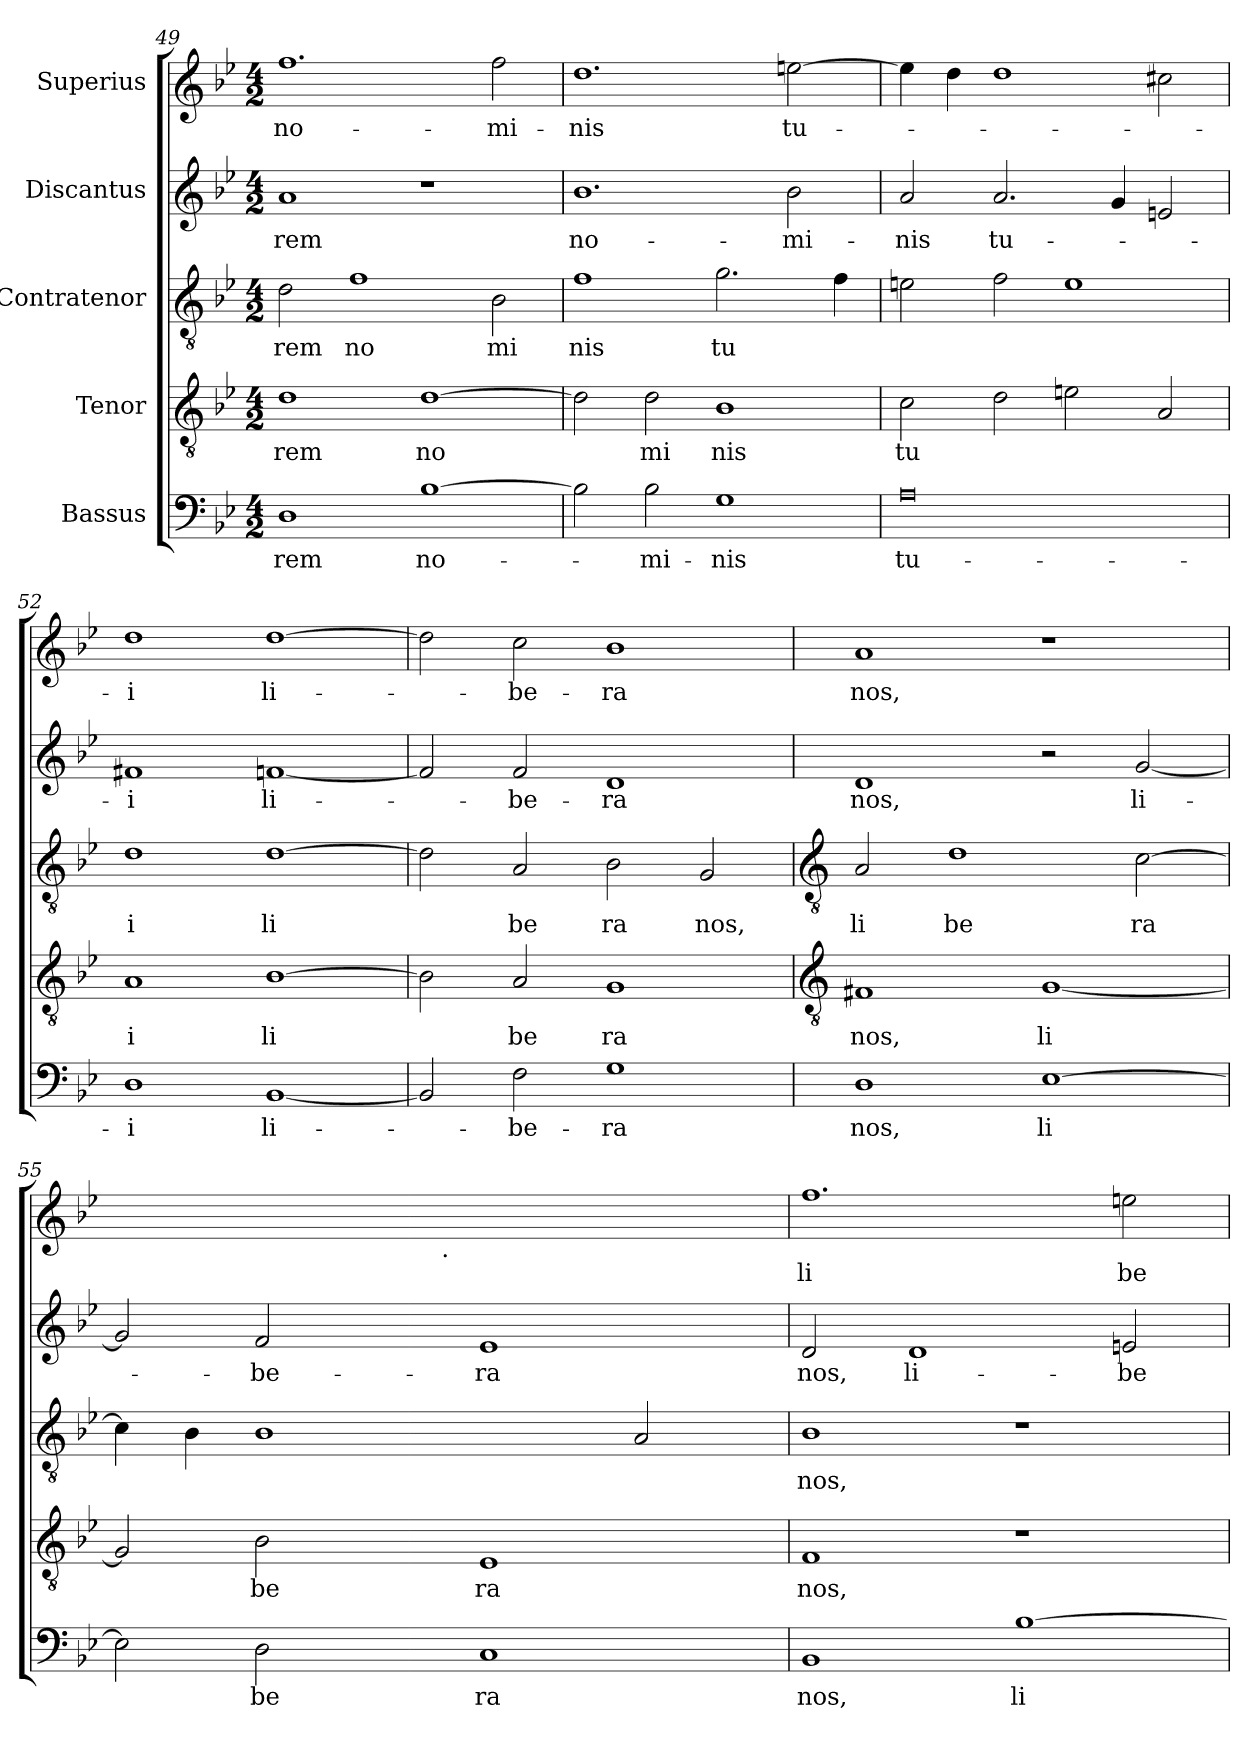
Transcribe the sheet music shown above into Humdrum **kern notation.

**kern	**text	**kern	**text	**kern	**text	**kern	**text	**kern	**text
*part5	*part5	*part4	*part4	*part3	*part3	*part2	*part2	*part1	*part1
*staff5	*staff5	*staff4	*staff4	*staff3	*staff3	*staff2	*staff2	*staff1	*staff1
*I"Bassus	*	*I"Tenor	*	*I"Contratenor	*	*I"Discantus	*	*I"Superius	*
*clefF4	*	*clefGv2	*	*clefGv2	*	*clefG2	*	*clefG2	*
*k[b-e-]	*	*k[b-e-]	*	*k[b-e-]	*	*k[b-e-]	*	*k[b-e-]	*
*B-:	*	*B-:	*	*B-:	*	*B-:	*	*B-:	*
*M4/2	*	*M4/2	*	*M4/2	*	*M4/2	*	*M4/2	*
=49	=49	=49	=49	=49	=49	=49	=49	=49	=49
!	!LO:LY:b	!	!LO:LY:b	!	!LO:LY:b	!	!LO:LY:b	!	!LO:LY:b
1D	-rem	1d	rem	2d\	rem	1a	-rem	1.ff	no-
!	!	!	!	!	!LO:LY:b	!	!	!	!
.	.	.	.	1f	no	.	.	.	.
!	!LO:LY:b	!	!LO:LY:b	!	!	!	!	!	!
[1B-	no-	[1d	no	.	.	1r	.	.	.
!	!	!	!	!	!LO:LY:b	!	!	!	!LO:LY:b
.	.	.	.	2B-\	mi	.	.	2ff\	-mi-
=50	=50	=50	=50	=50	=50	=50	=50	=50	=50
!	!	!	!	!	!LO:LY:b	!	!LO:LY:b	!	!LO:LY:b
2B-\]	.	2d\]	.	1f	nis	1.b-	no-	1.dd	-nis
!	!LO:LY:b	!	!LO:LY:b	!	!	!	!	!	!
2B-\	-mi-	2d\	mi	.	.	.	.	.	.
!	!LO:LY:b	!	!LO:LY:b	!	!LO:LY:b	!	!	!	!
1G	-nis	1B-	nis	2.g\	tu	.	.	.	.
!	!	!	!	!	!	!	!LO:LY:b	!	!LO:LY:b
.	.	.	.	.	.	2b-\	-mi-	[2een\	tu-
.	.	.	.	4f\	.	.	.	.	.
=51	=51	=51	=51	=51	=51	=51	=51	=51	=51
!	!LO:LY:b	!	!LO:LY:b	!	!	!	!LO:LY:b	!	!
0A	tu-	2c\	tu	2en\	.	2a/	-nis	4ee\]	.
.	.	.	.	.	.	.	.	4dd\	.
!	!	!	!	!	!	!	!LO:LY:b	!	!
.	.	2d\	.	2f\	.	2.a/	tu-	1dd	.
.	.	2en\	.	1e	.	.	.	.	.
.	.	.	.	.	.	4g/	.	.	.
.	.	2A/	.	.	.	2en/	.	2cc#X\	.
=52	=52	=52	=52	=52	=52	=52	=52	=52	=52
!	!LO:LY:b	!	!LO:LY:b	!	!LO:LY:b	!	!LO:LY:b	!	!LO:LY:b
1D	-i	1A	i	1d	i	1f#X	-i	1dd	-i
!	!LO:LY:b	!	!LO:LY:b	!	!LO:LY:b	!	!LO:LY:b	!	!LO:LY:b
[1BB-	li-	[1B-	li	[1d	li	[1fn	li-	[1dd	li-
=53	=53	=53	=53	=53	=53	=53	=53	=53	=53
2BB-/]	.	2B-\]	.	2d\]	.	2f/]	.	2dd\]	.
!	!LO:LY:b	!	!LO:LY:b	!	!LO:LY:b	!	!LO:LY:b	!	!LO:LY:b
2F\	-be-	2A/	be	2A/	be	2f/	-be-	2cc\	-be-
!	!LO:LY:b	!	!LO:LY:b	!	!LO:LY:b	!	!LO:LY:b	!	!LO:LY:b
1G	-ra	1G	ra	2B-\	ra	1d	-ra	1b-	-ra
!	!	!	!	!	!LO:LY:b	!	!	!	!
.	.	.	.	2G/	nos,	.	.	.	.
!!LO:LB:g=z
=54	=54	=54	=54	=54	=54	=54	=54	=54	=54
*	*	*clefGv2	*	*clefGv2	*	*	*	*	*
!	!LO:LY:b	!	!LO:LY:b	!	!LO:LY:b	!	!LO:LY:b	!	!LO:LY:b
1D	nos,	1F#X	nos,	2A/	li	1d	nos,	1a	nos,
!	!	!	!	!	!LO:LY:b	!	!	!	!
.	.	.	.	1d	be	.	.	.	.
!	!LO:LY:b	!	!LO:LY:b	!	!	!	!	!	!
[1E-	li	[1G	li	.	.	2r	.	1r	.
!	!	!	!	!	!LO:LY:b	!	!LO:LY:b	!	!
.	.	.	.	[2c\	ra	[2g/	li-	.	.
=55	=55	=55	=55	=55	=55	=55	=55	=55	=55
2E-\]	.	2G/]	.	4c\]	.	2g/]	.	4ryy	.
.	.	.	.	4B-\	.	.	.	4ryy	.
!	!LO:LY:b	!	!LO:LY:b	!	!	!	!LO:LY:b	!	!
2D\	be	2B-\	be	1B-	.	2f/	-be-	4ryy	.
.	.	.	.	.	.	.	.	32ryy	.
.	.	.	.	.	.	.	.	32ryy	.
.	.	.	.	.	.	.	.	32ryy	.
.	.	.	.	.	.	.	.	32ryy	.
.	.	.	.	.	.	.	.	32ryy	.
.	.	.	.	.	.	.	.	32ryy	.
!	!	!	!	!	!	!	!	!LO:TX:b:t=.	!
.	.	.	.	.	.	.	.	32ryy	.
.	.	.	.	.	.	.	.	4ryy	.
!	!LO:LY:b	!	!LO:LY:b	!	!	!	!LO:LY:b	!	!
1C	ra	1E-	ra	.	.	1e-	-ra	.	.
.	.	.	.	.	.	.	.	4ryy	.
.	.	.	.	.	.	.	.	4ryy	.
.	.	.	.	2A/	.	.	.	.	.
.	.	.	.	.	.	.	.	4ryy	.
.	.	.	.	.	.	.	.	32ryy	.
=56	=56	=56	=56	=56	=56	=56	=56	=56	=56
!	!LO:LY:b	!	!LO:LY:b	!	!LO:LY:b	!	!LO:LY:b	!	!LO:LY:b
1BB-	nos,	1F	nos,	1B-	nos,	2d/	nos,	1.ff	li
!	!	!	!	!	!	!	!LO:LY:b	!	!
.	.	.	.	.	.	1d	li-	.	.
!	!LO:LY:b	!	!	!	!	!	!	!	!
[1B-	li	1r	.	1r	.	.	.	.	.
!	!	!	!	!	!	!	!LO:LY:b	!	!LO:LY:b
.	.	.	.	.	.	2en/	-be-	2een\	be
=	=	=	=	=	=	=	=	=	=
*-	*-	*-	*-	*-	*-	*-	*-	*-	*-
